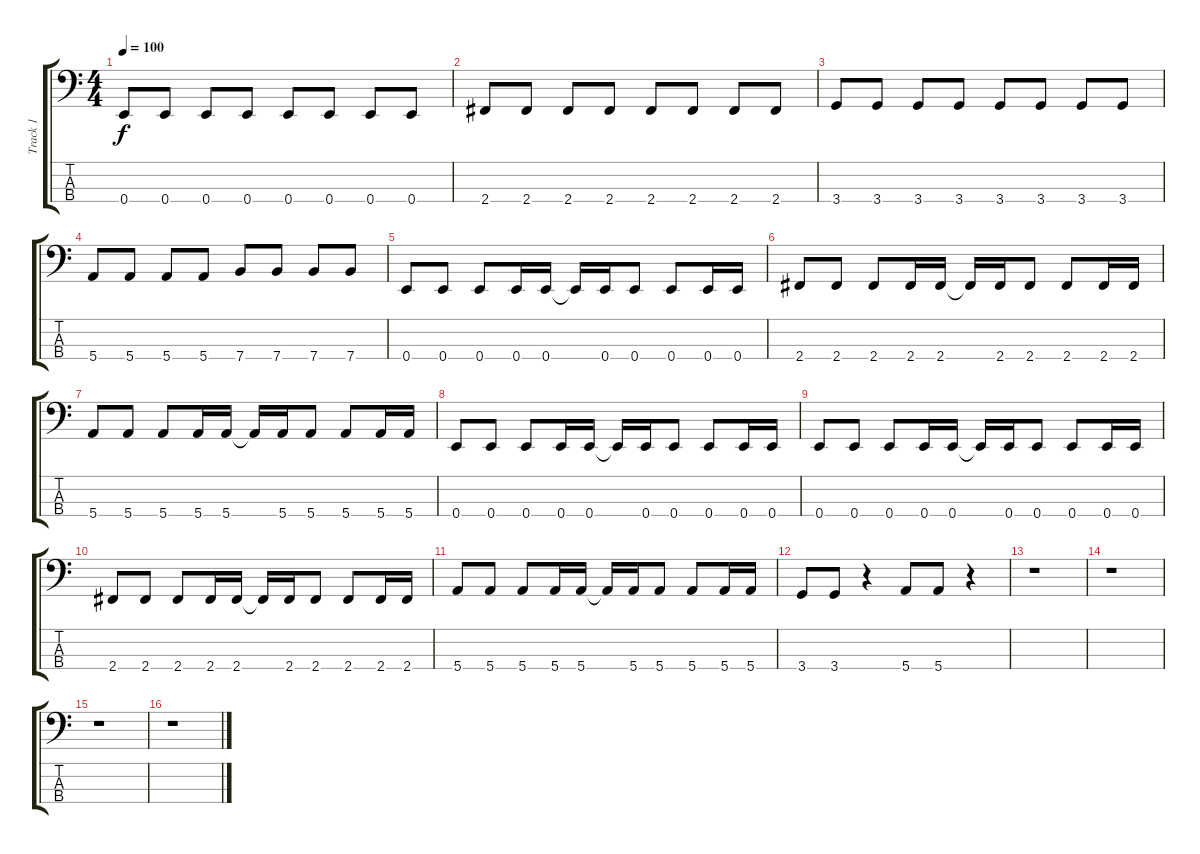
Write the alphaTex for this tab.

\track ("Track 1" "Track 1") {instrument electricbassfinger}
\staff {score tabs}
\tuning (G2 D2 A1 E1) {hide}
\ts (4 4)
\tempo 100
\clef f4
\ks c
0.4.8{dy f} 0.4.8 0.4.8 0.4.8 0.4.8 0.4.8 0.4.8 0.4.8 |
2.4.8 2.4.8 2.4.8 2.4.8 2.4.8 2.4.8 2.4.8 2.4.8 |
3.4.8 3.4.8 3.4.8 3.4.8 3.4.8 3.4.8 3.4.8 3.4.8 |
5.4.8 5.4.8 5.4.8 5.4.8 7.4.8 7.4.8 7.4.8 7.4.8 |
0.4.8 0.4.8 0.4.8 0.4.16 0.4.16 0.4{t}.16 0.4.16 0.4.8 0.4.8 0.4.16 0.4.16 |
2.4.8 2.4.8 2.4.8 2.4.16 2.4.16 2.4{t}.16 2.4.16 2.4.8 2.4.8 2.4.16 2.4.16 |
5.4.8 5.4.8 5.4.8 5.4.16 5.4.16 5.4{t}.16 5.4.16 5.4.8 5.4.8 5.4.16 5.4.16 |
0.4.8 0.4.8 0.4.8 0.4.16 0.4.16 0.4{t}.16 0.4.16 0.4.8 0.4.8 0.4.16 0.4.16 |
0.4.8 0.4.8 0.4.8 0.4.16 0.4.16 0.4{t}.16 0.4.16 0.4.8 0.4.8 0.4.16 0.4.16 |
2.4.8 2.4.8 2.4.8 2.4.16 2.4.16 2.4{t}.16 2.4.16 2.4.8 2.4.8 2.4.16 2.4.16 |
5.4.8 5.4.8 5.4.8 5.4.16 5.4.16 5.4{t}.16 5.4.16 5.4.8 5.4.8 5.4.16 5.4.16 |
3.4.8 3.4.8 r.4 5.4.8 5.4.8 r.4 |
r.1 |
r.1 |
r.1 |
r.1
